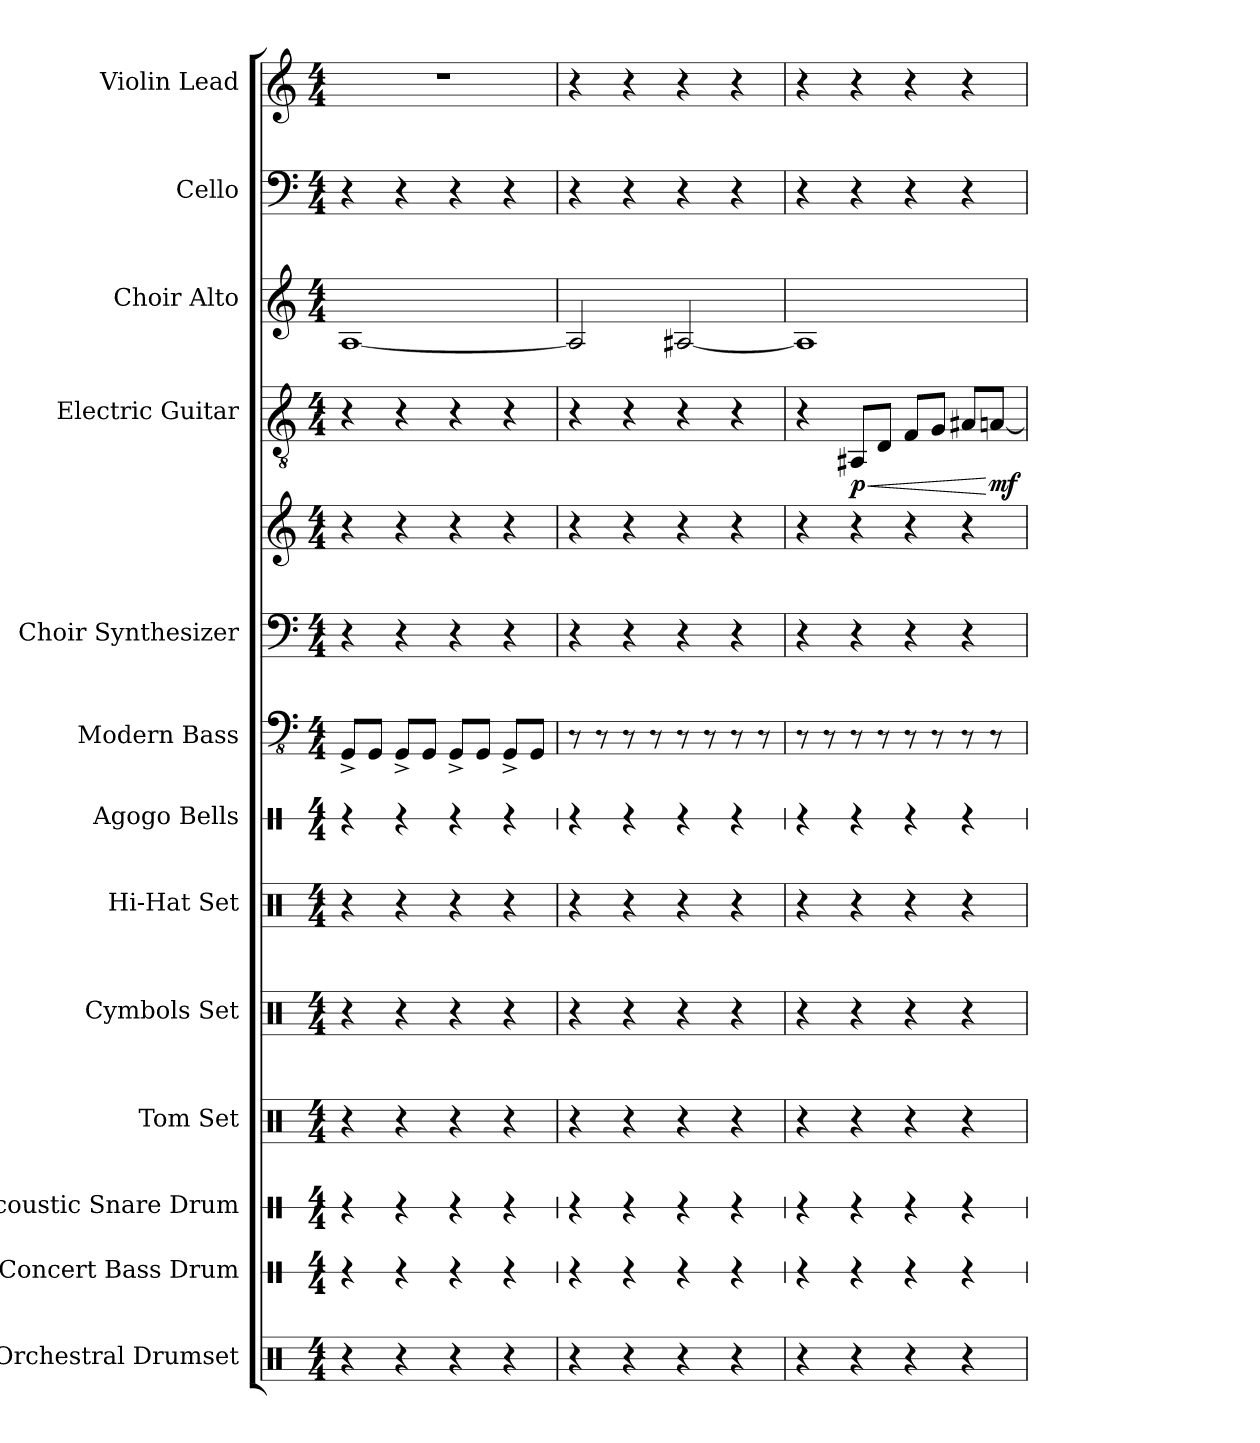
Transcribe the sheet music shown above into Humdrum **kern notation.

**kern	**kern	**kern	**kern	**kern	**kern	**kern	**kern	**kern	**kern	**kern	**dynam	**kern	**kern	**kern
*part13	*part12	*part11	*part10	*part9	*part8	*part7	*part6	*part5	*part5	*part4	*part4	*part3	*part2	*part1
*staff14	*staff13	*staff12	*staff11	*staff10	*staff9	*staff8	*staff7	*staff6	*staff5	*staff4	*staff4	*staff3	*staff2	*staff1
*I"Orchestral Drumset	*I"Concert Bass Drum	*I"Acoustic Snare Drum	*I"Tom Set	*I"Cymbols Set	*I"Hi-Hat Set	*I"Agogo Bells	*I"Modern Bass	*I"Choir Synthesizer	*	*I"Electric Guitar	*	*I"Choir Alto	*I"Cello	*I"Violin Lead
*I'Drums	*I'CBD	*I'Snr	*I'Toms	*I'Cym	*I'Hi-Hat	*I'Ago.	*I'Mo. B.	*I'Synth.	*	*I'El. Guit.	*	*I'Alto	*	*I'Vln. Ld.
*stria5	*stria1	*stria1	*stria5	*stria5	*stria5	*stria1	*stria4	*stria5	*stria5	*stria6	*	*stria5	*stria5	*stria5
*clefX	*clefX	*clefX	*clefX	*clefX	*clefX	*clefX	*clefFv4	*clefF4	*clefG2	*clefGv2	*	*clefG2	*clefF4	*clefG2
*k[]	*k[]	*k[]	*k[]	*k[]	*k[]	*k[]	*k[]	*k[]	*k[]	*k[]	*	*k[]	*k[]	*k[]
*M4/4	*M4/4	*M4/4	*M4/4	*M4/4	*M4/4	*M4/4	*M4/4	*M4/4	*M4/4	*M4/4	*	*M4/4	*M4/4	*M4/4
*MM150	*MM150	*MM150	*MM150	*MM150	*MM150	*MM150	*MM150	*MM150	*MM150	*MM150	*	*MM150	*MM150	*MM150
=1	=1	=1	=1	=1	=1	=1	=1	=1	=1	=1	=1	=1	=1	=1
4r	4r	4r	4r	4r	4r	4r	8GGG^L	4r	4r	4r	.	[1A	4r	1r
.	.	.	.	.	.	.	8GGGJ	.	.	.	.	.	.	.
4r	4r	4r	4r	4r	4r	4r	8GGG^L	4r	4r	4r	.	.	4r	.
.	.	.	.	.	.	.	8GGGJ	.	.	.	.	.	.	.
4r	4r	4r	4r	4r	4r	4r	8GGG^L	4r	4r	4r	.	.	4r	.
.	.	.	.	.	.	.	8GGGJ	.	.	.	.	.	.	.
4r	4r	4r	4r	4r	4r	4r	8GGG^L	4r	4r	4r	.	.	4r	.
.	.	.	.	.	.	.	8GGGJ	.	.	.	.	.	.	.
=2	=2	=2	=2	=2	=2	=2	=2	=2	=2	=2	=2	=2	=2	=2
4r	4r	4r	4r	4r	4r	4r	8r	4r	4r	4r	.	2A]	4r	4r
.	.	.	.	.	.	.	8r	.	.	.	.	.	.	.
4r	4r	4r	4r	4r	4r	4r	8r	4r	4r	4r	.	.	4r	4r
.	.	.	.	.	.	.	8r	.	.	.	.	.	.	.
4r	4r	4r	4r	4r	4r	4r	8r	4r	4r	4r	.	[2A#X	4r	4r
.	.	.	.	.	.	.	8r	.	.	.	.	.	.	.
4r	4r	4r	4r	4r	4r	4r	8r	4r	4r	4r	.	.	4r	4r
.	.	.	.	.	.	.	8r	.	.	.	.	.	.	.
=3	=3	=3	=3	=3	=3	=3	=3	=3	=3	=3	=3	=3	=3	=3
4r	4r	4r	4r	4r	4r	4r	8r	4r	4r	4r	.	1A#]	4r	4r
.	.	.	.	.	.	.	8r	.	.	.	.	.	.	.
!	!	!	!	!	!	!	!	!	!	!	!LO:HP:b	!	!	!
!	!	!	!	!	!	!	!	!	!	!	!LO:DY:n=1:b	!	!	!
4r	4r	4r	4r	4r	4r	4r	8r	4r	4r	8AA#XL	< p	.	4r	4r
.	.	.	.	.	.	.	8r	.	.	8DJ	.	.	.	.
4r	4r	4r	4r	4r	4r	4r	8r	4r	4r	8FL	.	.	4r	4r
.	.	.	.	.	.	.	8r	.	.	8GJ	.	.	.	.
4r	4r	4r	4r	4r	4r	4r	8r	4r	4r	8A#XL	.	.	4r	4r
!	!	!	!	!	!	!	!	!	!	!	!LO:DY:n=2:b	!	!	!
.	.	.	.	.	.	.	8r	.	.	[8AnJ	[ mf	.	.	.
=	=	=	=	=	=	=	=	=	=	=	=	=	=	=
*-	*-	*-	*-	*-	*-	*-	*-	*-	*-	*-	*-	*-	*-	*-
